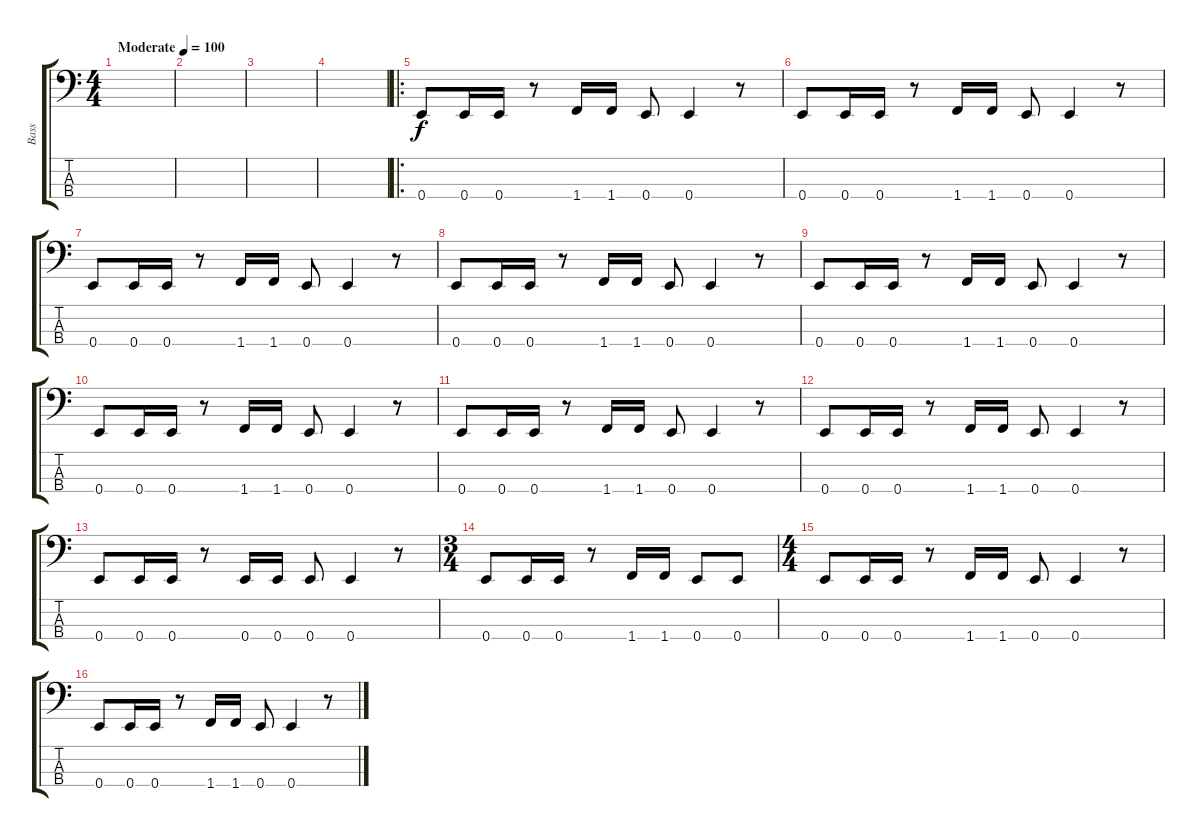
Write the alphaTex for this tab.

\track ("Bass" "Bass") {instrument electricbassfinger}
\staff {score tabs}
\tuning (G2 D2 A1 E1) {hide}
\ts (4 4)
\tempo (100 "Moderate")
\clef f4
\ks c
|
|
|
|
\ro
0.4.8 0.4.16 0.4.16 r.8 1.4.16 1.4.16 0.4.8 0.4.4 r.8 |
0.4.8 0.4.16 0.4.16 r.8 1.4.16 1.4.16 0.4.8 0.4.4 r.8 |
0.4.8 0.4.16 0.4.16 r.8 1.4.16 1.4.16 0.4.8 0.4.4 r.8 |
0.4.8 0.4.16 0.4.16 r.8 1.4.16 1.4.16 0.4.8 0.4.4 r.8 |
0.4.8 0.4.16 0.4.16 r.8 1.4.16 1.4.16 0.4.8 0.4.4 r.8 |
0.4.8 0.4.16 0.4.16 r.8 1.4.16 1.4.16 0.4.8 0.4.4 r.8 |
0.4.8 0.4.16 0.4.16 r.8 1.4.16 1.4.16 0.4.8 0.4.4 r.8 |
0.4.8 0.4.16 0.4.16 r.8 1.4.16 1.4.16 0.4.8 0.4.4 r.8 |
0.4.8 0.4.16 0.4.16 r.8 0.4.16 0.4.16 0.4.8 0.4.4 r.8 |
\ts (3 4)
0.4.8 0.4.16 0.4.16 r.8 1.4.16 1.4.16 0.4.8 0.4.8 |
\ts (4 4)
0.4.8 0.4.16 0.4.16 r.8 1.4.16 1.4.16 0.4.8 0.4.4 r.8 |
0.4.8 0.4.16 0.4.16 r.8 1.4.16 1.4.16 0.4.8 0.4.4 r.8
